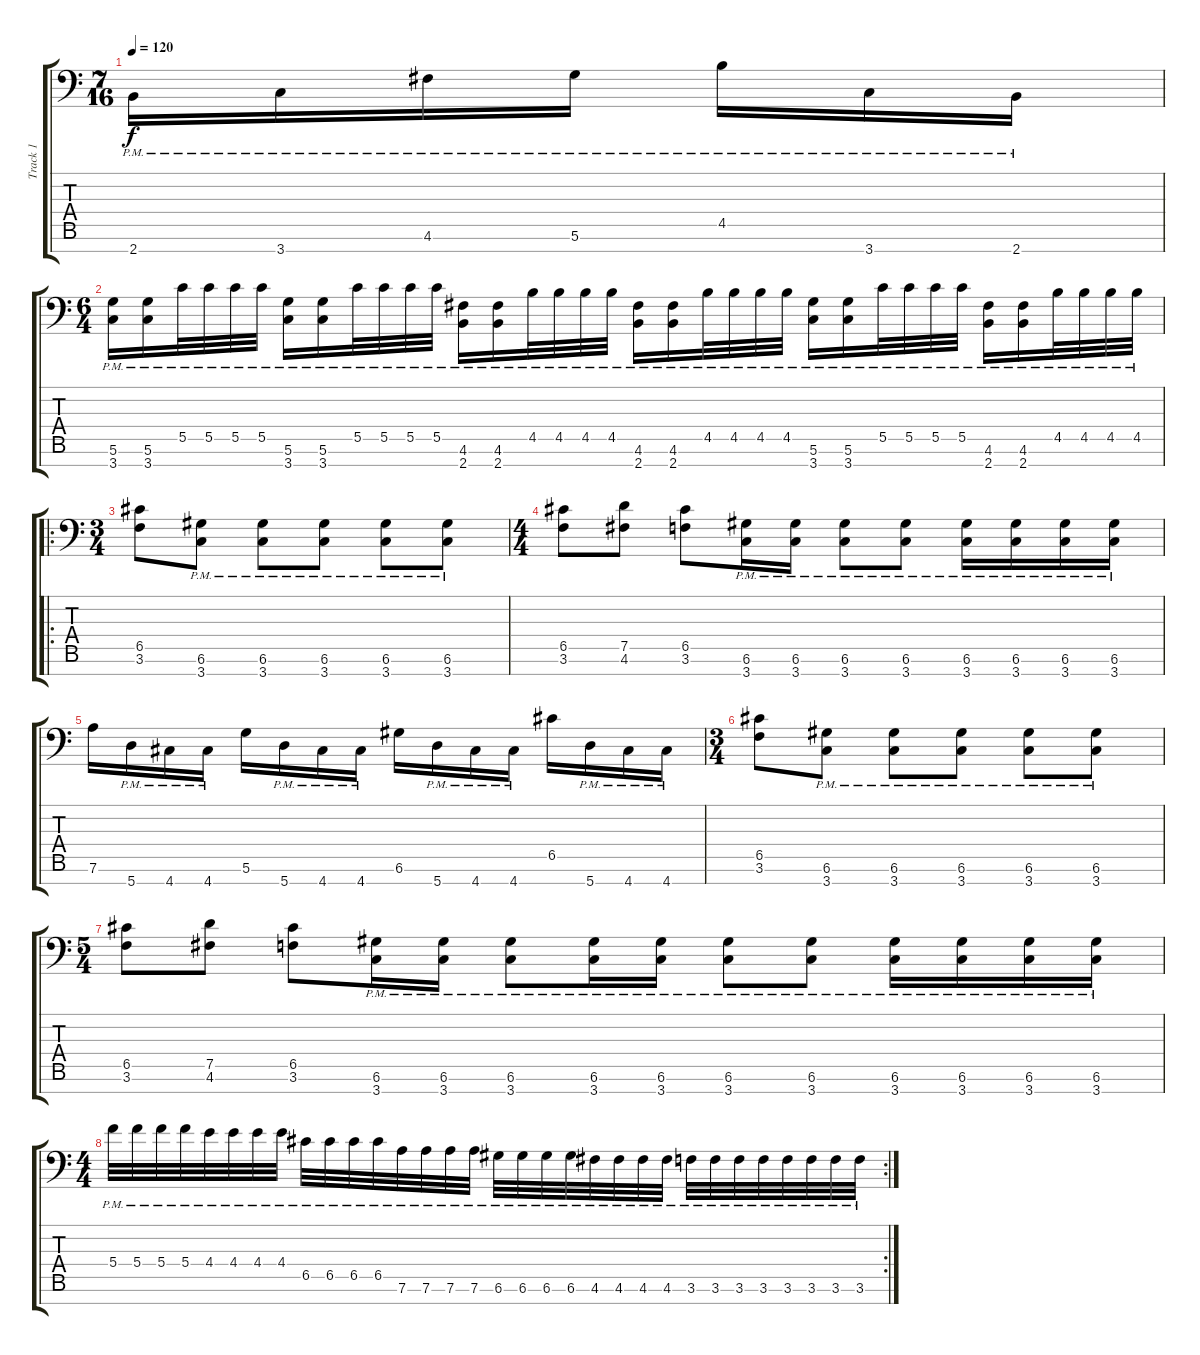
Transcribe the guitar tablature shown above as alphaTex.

\track ("Track 1" "Track 1") {solo instrument distortionguitar}
\staff {score tabs}
\tuning (D4 A3 F3 C3 G2 D2 A1) {hide}
\ts (7 16)
\tempo 120
\clef f4
\ks c
2.7{pm}.16{dy f} 3.7{pm}.16 4.6{pm}.16 5.6{pm}.16 4.5{pm}.16 3.7{pm}.16 2.7{pm}.16 |
\ts (6 4)
(5.6{pm} 3.7{pm}).16 (5.6{pm} 3.7{pm}).16 5.5{pm}.32 5.5{pm}.32 5.5{pm}.32 5.5{pm}.32 (5.6{pm} 3.7{pm}).16 (5.6{pm} 3.7{pm}).16 5.5{pm}.32 5.5{pm}.32 5.5{pm}.32 5.5{pm}.32 (4.6{pm} 2.7{pm}).16 (4.6{pm} 2.7{pm}).16 4.5{pm}.32 4.5{pm}.32 4.5{pm}.32 4.5{pm}.32 (4.6{pm} 2.7{pm}).16 (4.6{pm} 2.7{pm}).16 4.5{pm}.32 4.5{pm}.32 4.5{pm}.32 4.5{pm}.32 (5.6{pm} 3.7{pm}).16 (5.6{pm} 3.7{pm}).16 5.5{pm}.32 5.5{pm}.32 5.5{pm}.32 5.5{pm}.32 (4.6{pm} 2.7{pm}).16 (4.6{pm} 2.7{pm}).16 4.5{pm}.32 4.5{pm}.32 4.5{pm}.32 4.5{pm}.32 |
\ro
\ts (3 4)
(6.5 3.6).8 (6.6{pm} 3.7{pm}).8 (6.6{pm} 3.7{pm}).8 (6.6{pm} 3.7{pm}).8 (6.6{pm} 3.7{pm}).8 (6.6{pm} 3.7{pm}).8 |
\ts (4 4)
(6.5 3.6).8 (7.5 4.6).8 (6.5 3.6).8 (6.6{pm} 3.7{pm}).16 (6.6{pm} 3.7{pm}).16 (6.6{pm} 3.7{pm}).8 (6.6{pm} 3.7{pm}).8 (6.6{pm} 3.7{pm}).16 (6.6{pm} 3.7{pm}).16 (6.6{pm} 3.7{pm}).16 (6.6{pm} 3.7{pm}).16 |
7.6.16 5.7{pm}.16 4.7{pm}.16 4.7{pm}.16 5.6.16 5.7{pm}.16 4.7{pm}.16 4.7{pm}.16 6.6.16 5.7{pm}.16 4.7{pm}.16 4.7{pm}.16 6.5.16 5.7{pm}.16 4.7{pm}.16 4.7{pm}.16 |
\ts (3 4)
(6.5 3.6).8 (6.6{pm} 3.7{pm}).8 (6.6{pm} 3.7{pm}).8 (6.6{pm} 3.7{pm}).8 (6.6{pm} 3.7{pm}).8 (6.6{pm} 3.7{pm}).8 |
\ts (5 4)
(6.5 3.6).8 (7.5 4.6).8 (6.5 3.6).8 (6.6{pm} 3.7{pm}).16 (6.6{pm} 3.7{pm}).16 (6.6{pm} 3.7{pm}).8 (6.6{pm} 3.7{pm}).16 (6.6{pm} 3.7{pm}).16 (6.6{pm} 3.7{pm}).8 (6.6{pm} 3.7{pm}).8 (6.6{pm} 3.7{pm}).16 (6.6{pm} 3.7{pm}).16 (6.6{pm} 3.7{pm}).16 (6.6{pm} 3.7{pm}).16 |
\rc 2
\ts (4 4)
5.4{pm}.32 5.4{pm}.32 5.4{pm}.32 5.4{pm}.32 4.4{pm}.32 4.4{pm}.32 4.4{pm}.32 4.4{pm}.32 6.5{pm}.32 6.5{pm}.32 6.5{pm}.32 6.5{pm}.32 7.6{pm}.32 7.6{pm}.32 7.6{pm}.32 7.6{pm}.32 6.6{pm}.32 6.6{pm}.32 6.6{pm}.32 6.6{pm}.32 4.6{pm}.32 4.6{pm}.32 4.6{pm}.32 4.6{pm}.32 3.6{pm}.32 3.6{pm}.32 3.6{pm}.32 3.6{pm}.32 3.6{pm}.32 3.6{pm}.32 3.6{pm}.32 3.6{pm}.32
